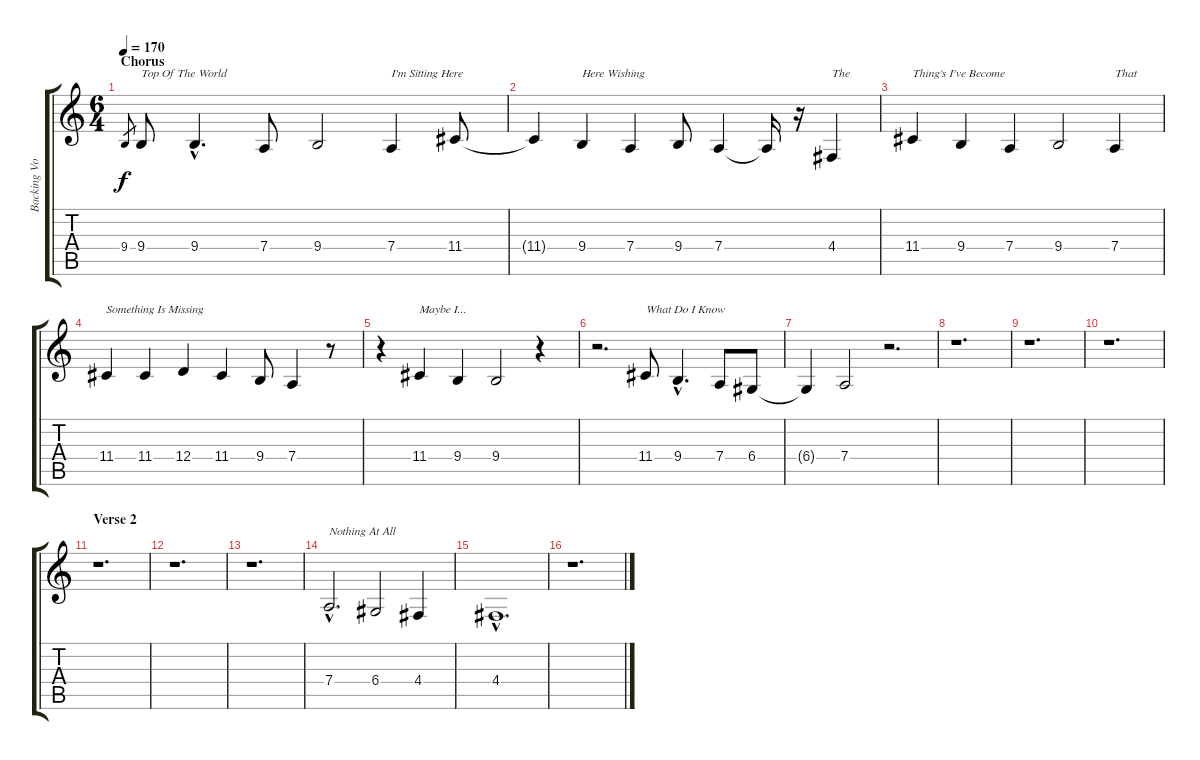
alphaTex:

\track ("Backing Vocals" "Backing Vo") {instrument tenorsax}
\staff {score tabs}
\tuning (E4 B3 G3 D3 A2 D2) {hide}
\ts (6 4)
\section ("" "Chorus")
\tempo 170
\clef g2
\ks c
9.4.8{gr dy f} 9.4.8{txt "Top Of The World"} 9.4{hac}.4{d} 7.4.8 9.4.2 7.4.4{txt "I'm Sitting Here"} 11.4.8 |
11.4{t}.4 9.4.4{txt "Here Wishing"} 7.4.4 9.4.8 7.4.4 7.4{t}.16 r.16 4.4.4{txt "The"} |
11.4.4{txt "Thing's I've Become"} 9.4.4 7.4.4 9.4.2 7.4.4{txt "That"} |
11.4.4{txt "Something Is Missing"} 11.4.4 12.4.4 11.4.4 9.4.8 7.4.4 r.8 |
r.4 11.4.4{txt "Maybe I..."} 9.4.4 9.4.2 r.4 |
r.2{d} 11.4.8{txt "What Do I Know"} 9.4{hac}.4{d} 7.4.8 6.4.8 |
6.4{t}.4 7.4.2 r.2{d} |
r.1{d} |
r.1{d} |
r.1{d} |
\section ("" "Verse 2")
r.1{d} |
r.1{d} |
r.1{d} |
7.4{hac}.2{d txt "Nothing At All"} 6.4.2 4.4.4 |
4.4{hac}.1{d} |
r.1{d}
